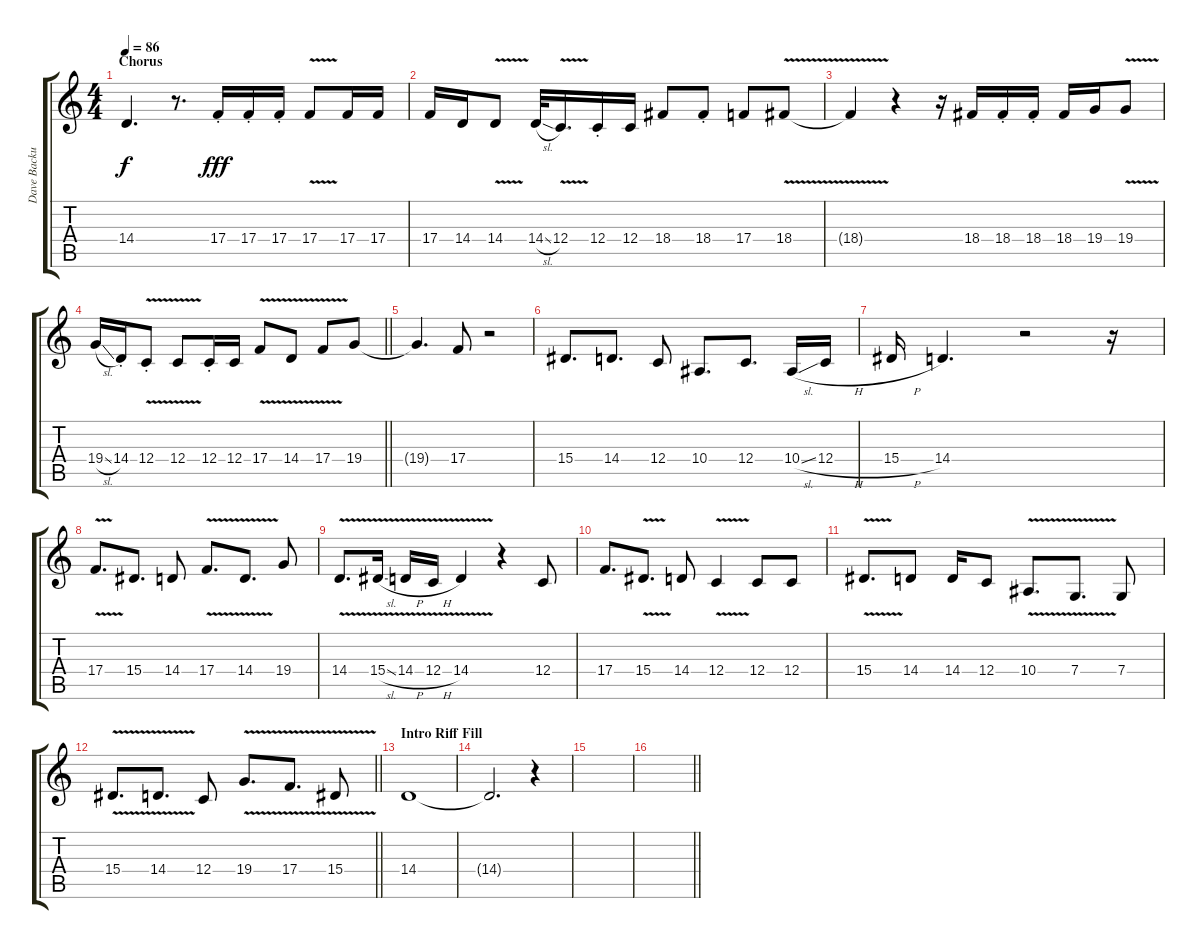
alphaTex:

\track ("Dave Backup" "Dave Backu") {instrument trumpet}
\staff {score tabs}
\tuning (D4 A3 F3 C3 G2 C2) {hide}
\ts (4 4)
\section ("" "Chorus")
\tempo 86
\clef g2
\ks c
14.4{t}.4{d dy f} r.8{d} 17.4{st}.16{dy fff} 17.4{st}.16 17.4{st}.16 17.4{v}.8 17.4.16 17.4.16 |
17.4.16 14.4.16 14.4{v}.8 14.4{sl}.32 12.4{v}.16{d} 12.4{st}.16 12.4.16 18.4.8 18.4{st}.8 17.4.8 18.4{v}.8 |
18.4{t}.4 r.4 r.16 18.4.16 18.4{st}.16 18.4{st}.16 18.4.16 19.4.16 19.4{v}.8 |
\barLineRight lightlight
19.4{sl}.16 14.4{st}.16 12.4{v st}.8 12.4{v}.8 12.4{st}.16 12.4.16 17.4{v}.8 14.4{v}.8 17.4{v}.8 19.4.8 |
19.4{t}.4{d} 17.4.8 r.2 |
15.4.8{d} 14.4.8{d} 12.4.8 10.4.8{d} 12.4.8{d} 10.4{sl}.16 12.4{h}.16 |
15.4{h}.16 14.4.4{d} r.2 r.16 |
17.4{v}.8{d} 15.4.8{d} 14.4.8 17.4{v}.8{d} 14.4{v}.8{d} 19.4.8 |
14.4{v}.8{d} 15.4{v sl}.16 14.4{v h}.16 12.4{v h}.16 14.4{v}.4 r.4 12.4.8 |
17.4.8{d} 15.4{v}.8{d} 14.4.8 12.4{v}.4 12.4.8 12.4.8 |
15.4{v}.8{d} 14.4.8 14.4.16 12.4.8 10.4{v}.8{d} 7.4{v}.8{d} 7.4.8 |
\barLineRight lightlight
15.4{v}.8{d} 14.4{v}.8{d} 12.4.8 19.4{v}.8{d} 17.4{v}.8{d} 15.4{v}.8 |
\section ("" "Intro Riff Fill")
14.4.1 |
14.4{t}.2{d} r.4 |
|
\barLineRight lightlight
